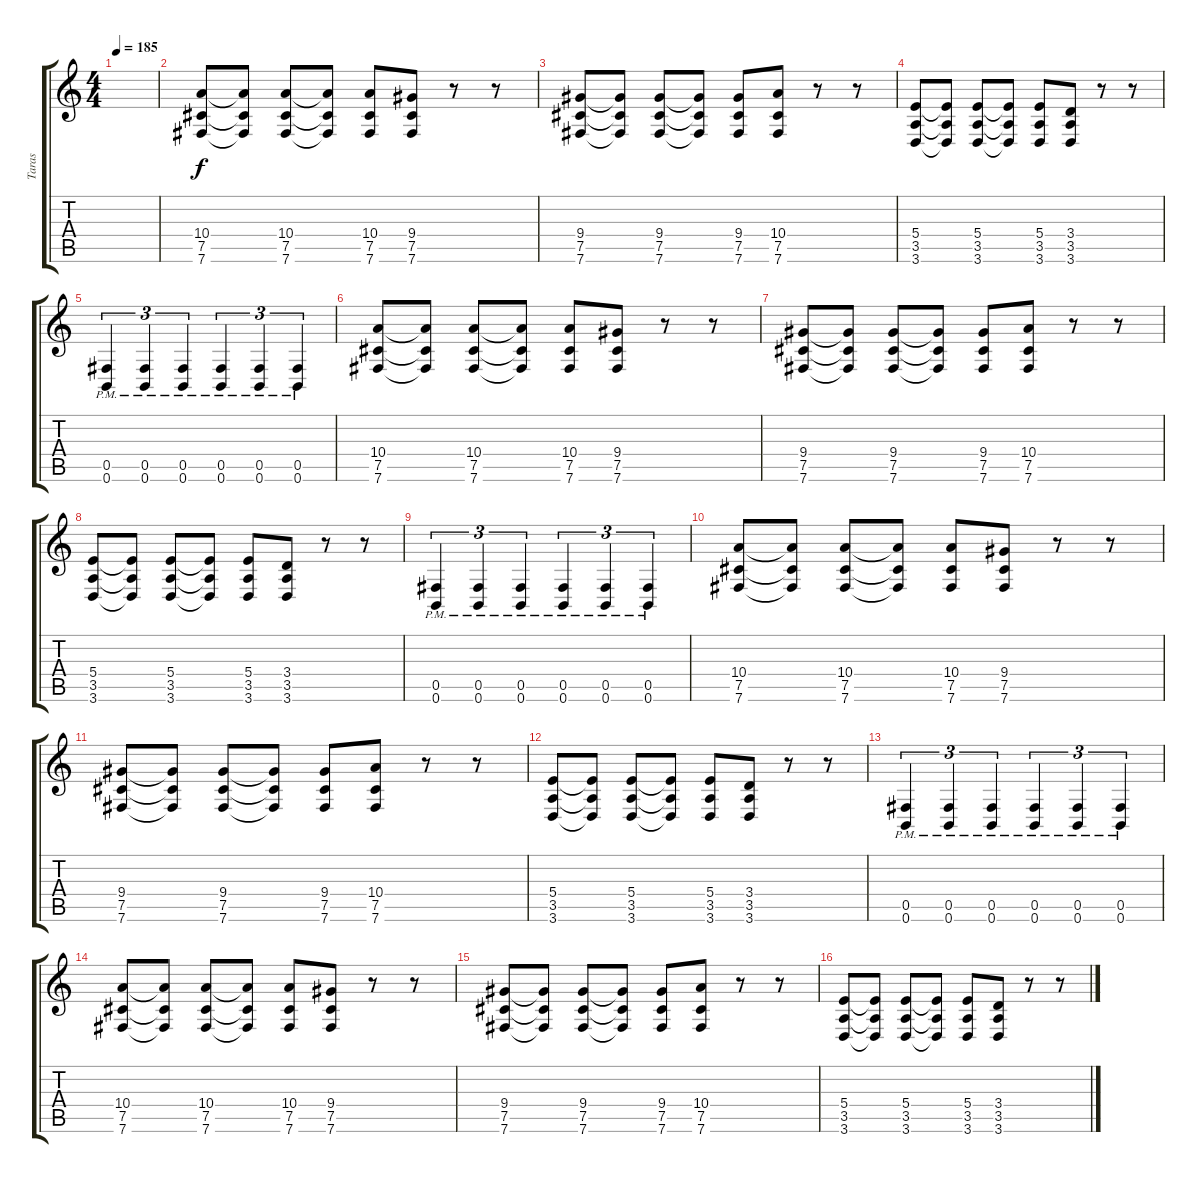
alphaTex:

\track ("Taras" "Taras") {instrument overdrivenguitar}
\staff {score tabs}
\tuning (Db4 Ab3 E3 B2 Gb2 B1) {hide}
\ts (4 4)
\tempo 185
\clef g2
\ks c
|
(10.4 7.5 7.6).8{instrument overdrivenguitar} (10.4{t} 7.5{t} 7.6{t}).8 (10.4 7.5 7.6).8 (10.4{t} 7.5{t} 7.6{t}).8 (10.4 7.5 7.6).8 (9.4 7.5 7.6).8 r.8 r.8 |
(9.4 7.5 7.6).8 (9.4{t} 7.5{t} 7.6{t}).8 (9.4 7.5 7.6).8 (9.4{t} 7.5{t} 7.6{t}).8 (9.4 7.5 7.6).8 (10.4 7.5 7.6).8 r.8 r.8 |
(5.4 3.5 3.6).8 (5.4{t} 3.5{t} 3.6{t}).8 (5.4 3.5 3.6).8 (5.4{t} 3.5{t} 3.6{t}).8 (5.4 3.5 3.6).8 (3.4 3.5 3.6).8 r.8 r.8 |
(0.5{pm} 0.6{pm}).4{tu (3 2)} (0.5{pm} 0.6{pm}).4{tu (3 2)} (0.5{pm} 0.6{pm}).4{tu (3 2)} (0.5{pm} 0.6{pm}).4{tu (3 2)} (0.5{pm} 0.6{pm}).4{tu (3 2)} (0.5{pm} 0.6{pm}).4{tu (3 2)} |
(10.4 7.5 7.6).8 (10.4{t} 7.5{t} 7.6{t}).8 (10.4 7.5 7.6).8 (10.4{t} 7.5{t} 7.6{t}).8 (10.4 7.5 7.6).8 (9.4 7.5 7.6).8 r.8 r.8 |
(9.4 7.5 7.6).8 (9.4{t} 7.5{t} 7.6{t}).8 (9.4 7.5 7.6).8 (9.4{t} 7.5{t} 7.6{t}).8 (9.4 7.5 7.6).8 (10.4 7.5 7.6).8 r.8 r.8 |
(5.4 3.5 3.6).8 (5.4{t} 3.5{t} 3.6{t}).8 (5.4 3.5 3.6).8 (5.4{t} 3.5{t} 3.6{t}).8 (5.4 3.5 3.6).8 (3.4 3.5 3.6).8 r.8 r.8 |
(0.5{pm} 0.6{pm}).4{tu (3 2)} (0.5{pm} 0.6{pm}).4{tu (3 2)} (0.5{pm} 0.6{pm}).4{tu (3 2)} (0.5{pm} 0.6{pm}).4{tu (3 2)} (0.5{pm} 0.6{pm}).4{tu (3 2)} (0.5{pm} 0.6{pm}).4{tu (3 2)} |
(10.4 7.5 7.6).8 (10.4{t} 7.5{t} 7.6{t}).8 (10.4 7.5 7.6).8 (10.4{t} 7.5{t} 7.6{t}).8 (10.4 7.5 7.6).8 (9.4 7.5 7.6).8 r.8 r.8 |
(9.4 7.5 7.6).8 (9.4{t} 7.5{t} 7.6{t}).8 (9.4 7.5 7.6).8 (9.4{t} 7.5{t} 7.6{t}).8 (9.4 7.5 7.6).8 (10.4 7.5 7.6).8 r.8 r.8 |
(5.4 3.5 3.6).8 (5.4{t} 3.5{t} 3.6{t}).8 (5.4 3.5 3.6).8 (5.4{t} 3.5{t} 3.6{t}).8 (5.4 3.5 3.6).8 (3.4 3.5 3.6).8 r.8 r.8 |
(0.5{pm} 0.6{pm}).4{tu (3 2)} (0.5{pm} 0.6{pm}).4{tu (3 2)} (0.5{pm} 0.6{pm}).4{tu (3 2)} (0.5{pm} 0.6{pm}).4{tu (3 2)} (0.5{pm} 0.6{pm}).4{tu (3 2)} (0.5{pm} 0.6{pm}).4{tu (3 2)} |
(10.4 7.5 7.6).8 (10.4{t} 7.5{t} 7.6{t}).8 (10.4 7.5 7.6).8 (10.4{t} 7.5{t} 7.6{t}).8 (10.4 7.5 7.6).8 (9.4 7.5 7.6).8 r.8 r.8 |
(9.4 7.5 7.6).8 (9.4{t} 7.5{t} 7.6{t}).8 (9.4 7.5 7.6).8 (9.4{t} 7.5{t} 7.6{t}).8 (9.4 7.5 7.6).8 (10.4 7.5 7.6).8 r.8 r.8 |
(5.4 3.5 3.6).8 (5.4{t} 3.5{t} 3.6{t}).8 (5.4 3.5 3.6).8 (5.4{t} 3.5{t} 3.6{t}).8 (5.4 3.5 3.6).8 (3.4 3.5 3.6).8 r.8 r.8
